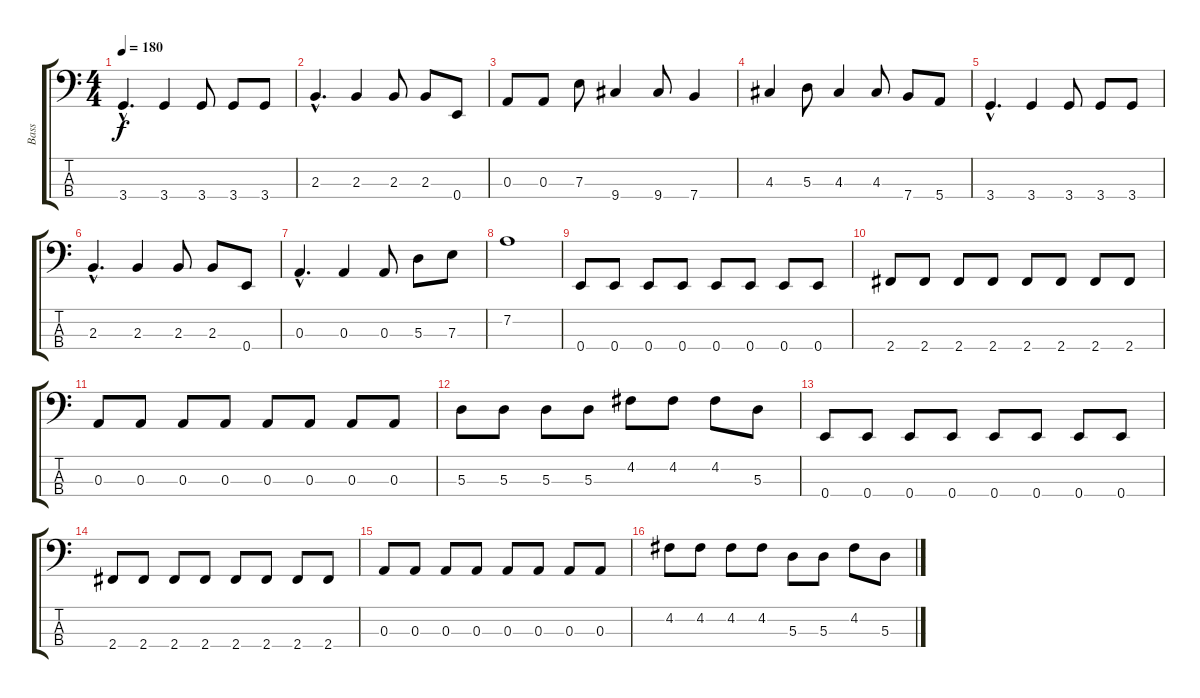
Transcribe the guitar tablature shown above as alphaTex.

\track ("Bass" "Bass") {instrument electricbassfinger}
\staff {score tabs}
\tuning (G2 D2 A1 E1) {hide}
\ts (4 4)
\tempo 180
\clef f4
\ks c
3.4{hac}.4{d dy f} 3.4.4 3.4.8 3.4.8 3.4.8 |
2.3{hac}.4{d} 2.3.4 2.3.8 2.3.8 0.4.8 |
0.3.8 0.3.8 7.3.8 9.4.4 9.4.8 7.4.4 |
4.3.4 5.3.8 4.3.4 4.3.8 7.4.8 5.4.8 |
3.4{hac}.4{d} 3.4.4 3.4.8 3.4.8 3.4.8 |
2.3{hac}.4{d} 2.3.4 2.3.8 2.3.8 0.4.8 |
0.3{hac}.4{d} 0.3.4 0.3.8 5.3.8 7.3.8 |
7.2.1 |
0.4.8 0.4.8 0.4.8 0.4.8 0.4.8 0.4.8 0.4.8 0.4.8 |
2.4.8 2.4.8 2.4.8 2.4.8 2.4.8 2.4.8 2.4.8 2.4.8 |
0.3.8 0.3.8 0.3.8 0.3.8 0.3.8 0.3.8 0.3.8 0.3.8 |
5.3.8 5.3.8 5.3.8 5.3.8 4.2.8 4.2.8 4.2.8 5.3.8 |
0.4.8 0.4.8 0.4.8 0.4.8 0.4.8 0.4.8 0.4.8 0.4.8 |
2.4.8 2.4.8 2.4.8 2.4.8 2.4.8 2.4.8 2.4.8 2.4.8 |
0.3.8 0.3.8 0.3.8 0.3.8 0.3.8 0.3.8 0.3.8 0.3.8 |
4.2.8 4.2.8 4.2.8 4.2.8 5.3.8 5.3.8 4.2.8 5.3.8
